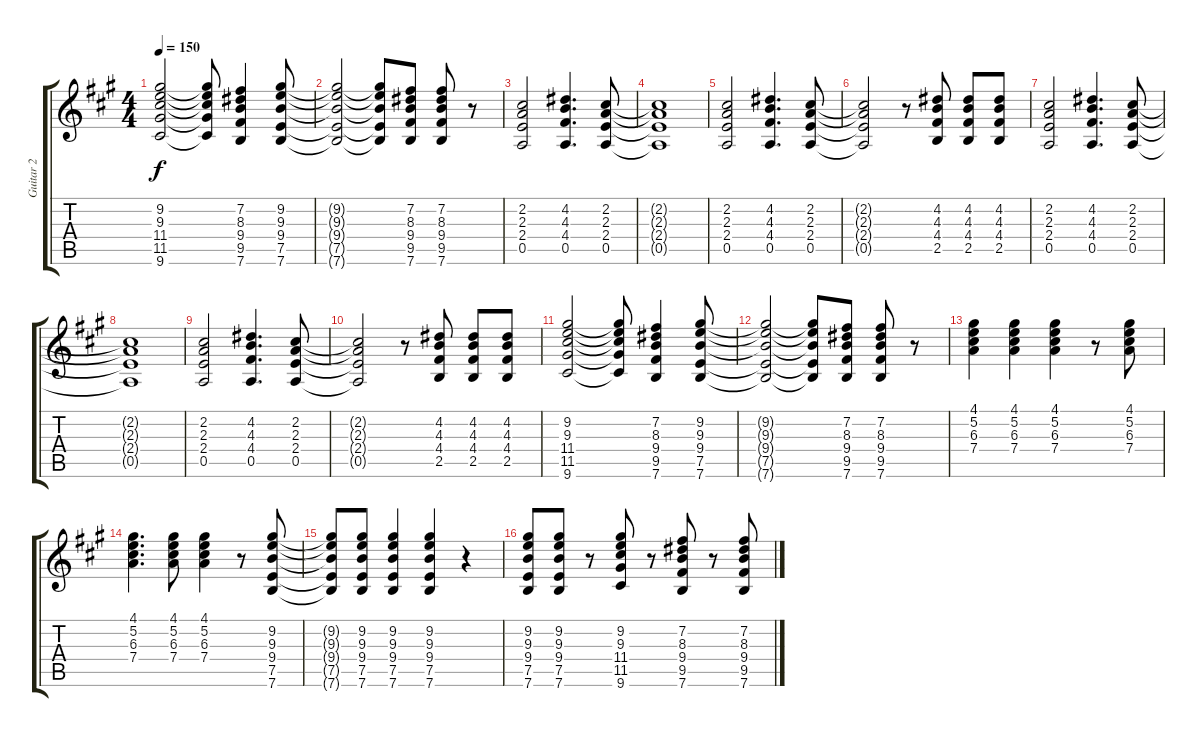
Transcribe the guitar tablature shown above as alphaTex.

\track ("Guitar 2" "Guitar 2") {instrument overdrivenguitar}
\staff {score tabs}
\tuning (E4 B3 G3 D3 A2 E2) {hide}
\ts (4 4)
\tempo 150
\clef g2
\ks a
(9.2 9.3 11.4 11.5 9.6).2{dy f} (9.2{t} 9.3{t} 11.4{t} 11.5{t} 9.6{t}).8 (7.2 8.3 9.4 9.5 7.6).4 (9.2 9.3 9.4 7.5 7.6).8 |
(9.2{t} 9.3{t} 9.4{t} 7.5{t} 7.6{t}).2 (9.2{t} 9.3{t} 9.4{t} 7.5{t} 7.6{t}).8 (7.2 8.3 9.4 9.5 7.6).8 (7.2 8.3 9.4 9.5 7.6).8 r.8 |
(2.2 2.3 2.4 0.5).2 (4.2 4.3 4.4 0.5).4{d} (2.2 2.3 2.4 0.5).8 |
(2.2{t} 2.3{t} 2.4{t} 0.5{t}).1 |
(2.2 2.3 2.4 0.5).2 (4.2 4.3 4.4 0.5).4{d} (2.2 2.3 2.4 0.5).8 |
(2.2{t} 2.3{t} 2.4{t} 0.5{t}).2 r.8 (4.2 4.3 4.4 2.5).8 (4.2 4.3 4.4 2.5).8 (4.2 4.3 4.4 2.5).8 |
(2.2 2.3 2.4 0.5).2 (4.2 4.3 4.4 0.5).4{d} (2.2 2.3 2.4 0.5).8 |
(2.2{t} 2.3{t} 2.4{t} 0.5{t}).1 |
(2.2 2.3 2.4 0.5).2 (4.2 4.3 4.4 0.5).4{d} (2.2 2.3 2.4 0.5).8 |
(2.2{t} 2.3{t} 2.4{t} 0.5{t}).2 r.8 (4.2 4.3 4.4 2.5).8 (4.2 4.3 4.4 2.5).8 (4.2 4.3 4.4 2.5).8 |
(9.2 9.3 11.4 11.5 9.6).2 (9.2{t} 9.3{t} 11.4{t} 11.5{t} 9.6{t}).8 (7.2 8.3 9.4 9.5 7.6).4 (9.2 9.3 9.4 7.5 7.6).8 |
(9.2{t} 9.3{t} 9.4{t} 7.5{t} 7.6{t}).2 (9.2{t} 9.3{t} 9.4{t} 7.5{t} 7.6{t}).8 (7.2 8.3 9.4 9.5 7.6).8 (7.2 8.3 9.4 9.5 7.6).8 r.8 |
(4.1 5.2 6.3 7.4).4 (4.1 5.2 6.3 7.4).4 (4.1 5.2 6.3 7.4).4 r.8 (4.1 5.2 6.3 7.4).8 |
(4.1 5.2 6.3 7.4).4{d} (4.1 5.2 6.3 7.4).8 (4.1 5.2 6.3 7.4).4 r.8 (9.2 9.3 9.4 7.5 7.6).8 |
(9.2{t} 9.3{t} 9.4{t} 7.5{t} 7.6{t}).8 (9.2 9.3 9.4 7.5 7.6).8 (9.2 9.3 9.4 7.5 7.6).4 (9.2 9.3 9.4 7.5 7.6).4 r.4 |
(9.2 9.3 9.4 7.5 7.6).8 (9.2 9.3 9.4 7.5 7.6).8 r.8 (9.2 9.3 11.4 11.5 9.6).8 r.8 (7.2 8.3 9.4 9.5 7.6).8 r.8 (7.2 8.3 9.4 9.5 7.6).8
